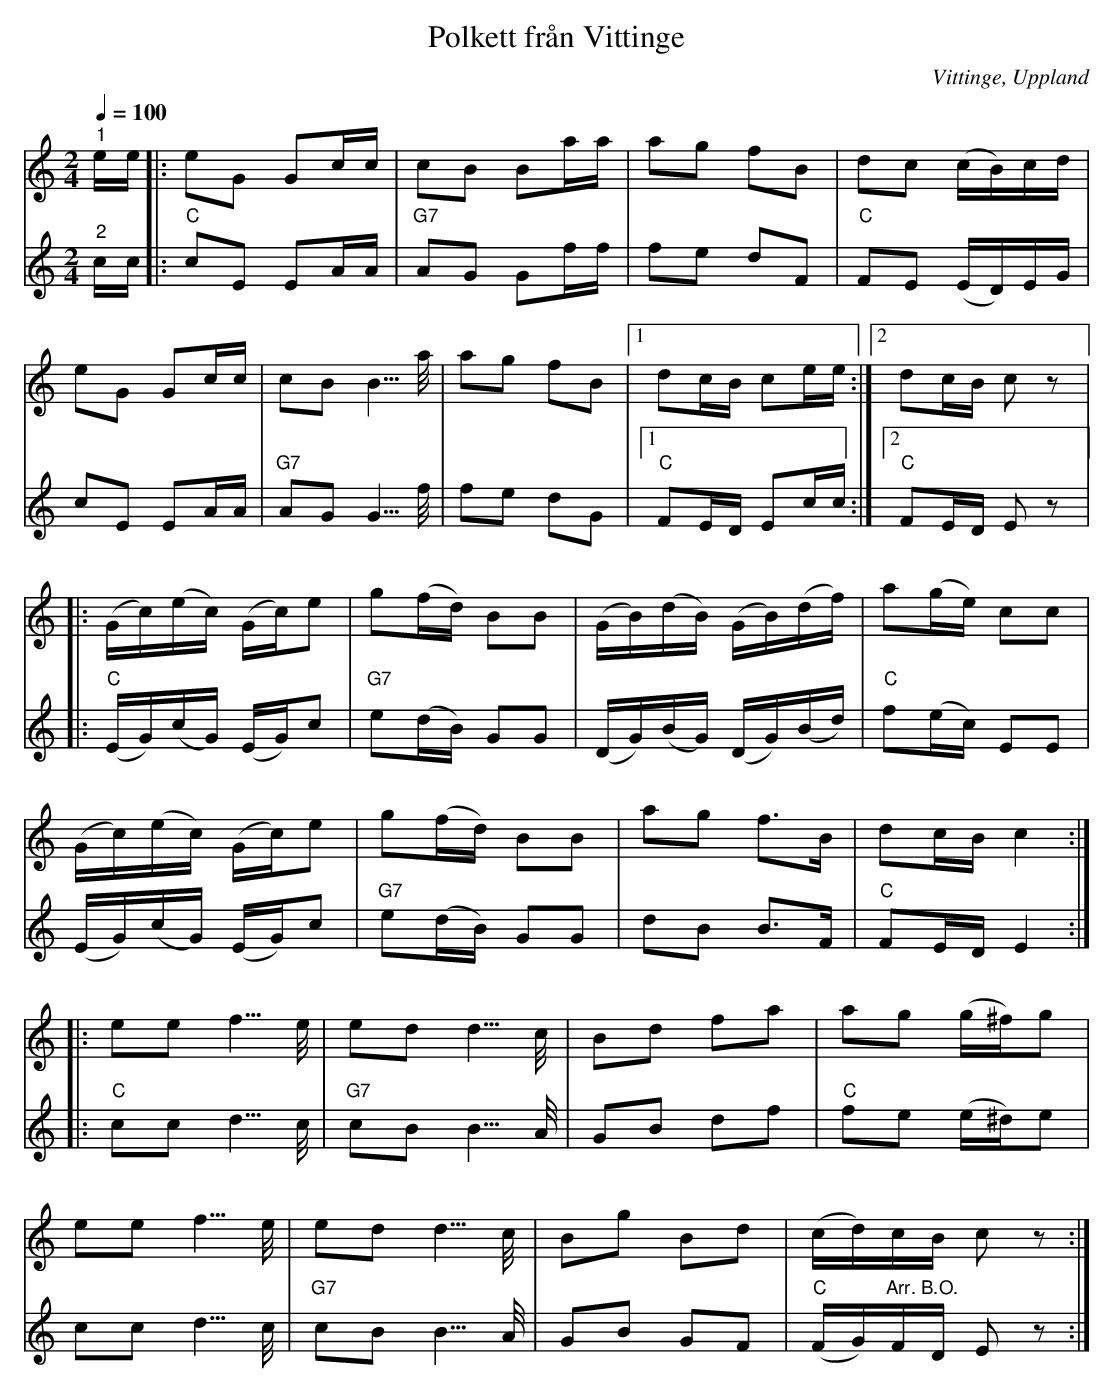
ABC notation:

X:1
T:Polkett från Vittinge
O:Vittinge, Uppland
L:1/8
Q:1/4=100
M:2/4
K:C
V:1
"^1" e/e/ |: eG Gc/c/ | cB Ba/a/ | ag fB | dc (c/B/)c/d/ |
eG Gc/c/ | cB B5/4a/4 | ag fB |1 dc/B/ ce/e/ :|2 dc/B/ c z |:
(G/c/)(e/c/) (G/c/)e | g(f/d/) BB | (G/B/)(d/B/) (G/B/)(d/f/) | a(g/e/) cc |
(G/c/)(e/c/) (G/c/)e | g(f/d/) BB | ag f>B | dc/B/ c2 ::
ee f5/4e/4 | ed d5/4c/4 | Bd fa | ag (g/^f/)g |
ee f5/4e/4 | ed d5/4c/4 | Bg Bd | (c/d/)c/B/ c z :|
V:2
"^2" c/c/ |: "C" cE EA/A/ |"G7" AG Gf/f/ | fe dF | "C" FE (E/D/)E/G/ |
cE EA/A/ |"G7" AG G5/4f/4 | fe dG |1"C" FE/D/ Ec/c/ :|2"C" FE/D/ E z |:
"C" (E/G/)(c/G/) (E/G/)c | "G7" e(d/B/) GG | (D/G/)(B/G/) (D/G/)(B/d/) |"C" f(e/c/) EE |
(E/G/)(c/G/) (E/G/)c |"G7" e(d/B/) GG | dB B>F |"C" FE/D/ E2 ::
"C" cc d5/4c/4 |"G7" cB B5/4A/4 | GB df | "C" fe (e/^d/)e |
cc d5/4c/4 |"G7" cB B5/4A/4 | GB GF | "C" (F/G/)"^Arr. B.O."F/D/ E z :|
